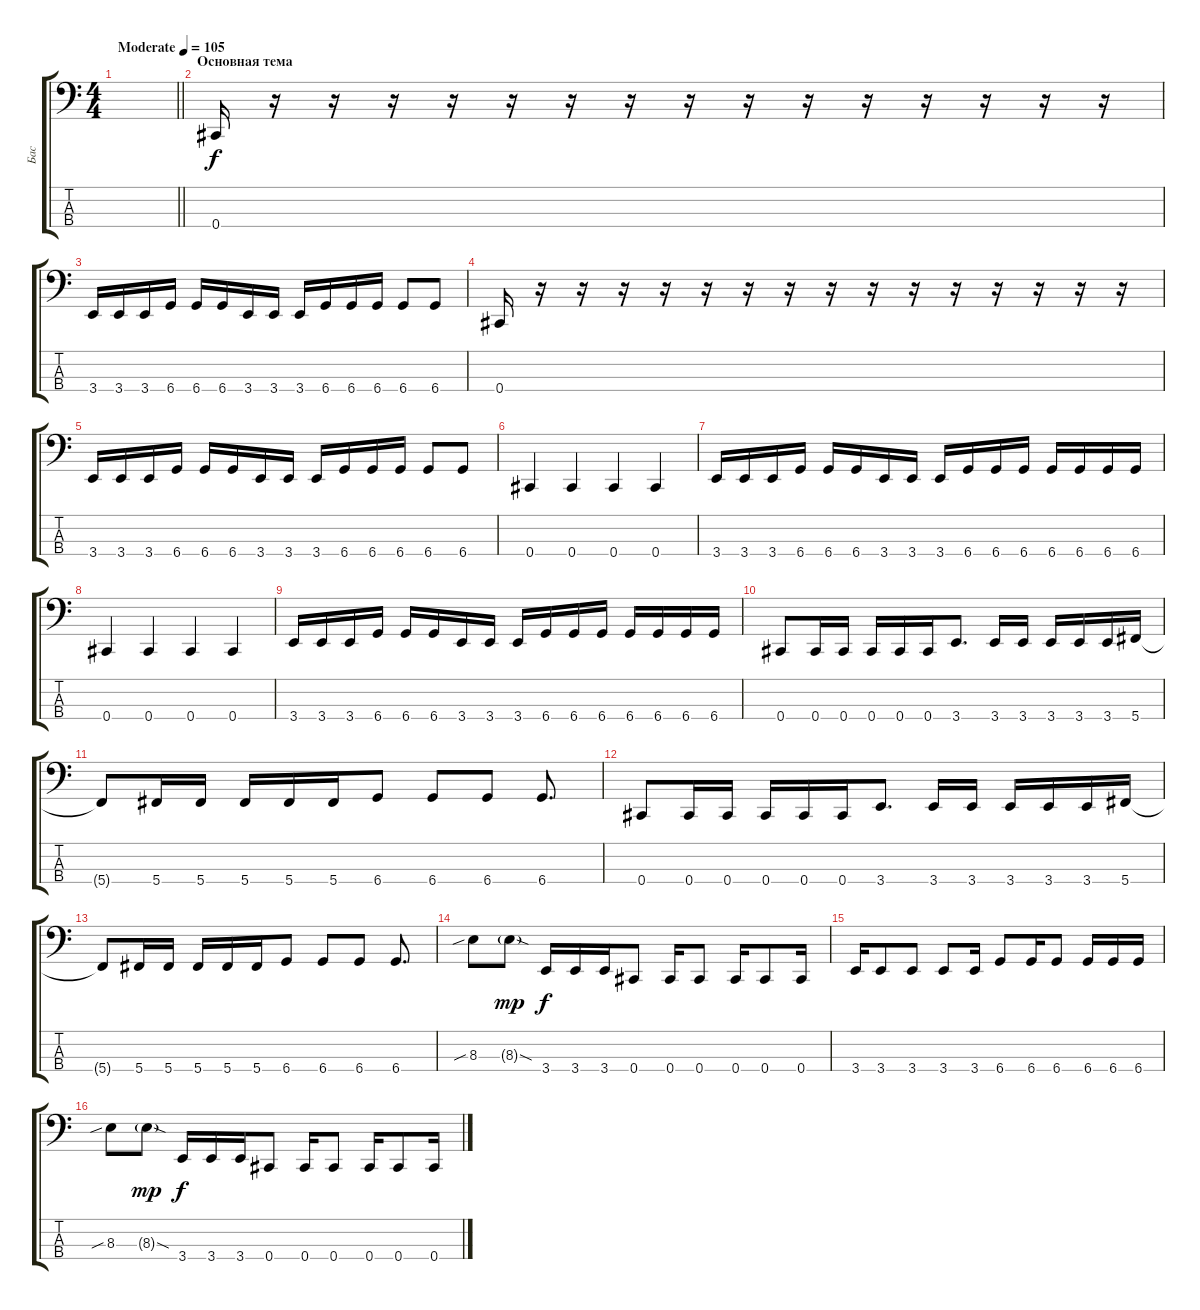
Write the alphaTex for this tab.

\track ("Бас" "Бас") {instrument electricbasspick}
\staff {score tabs}
\tuning (Gb2 Db2 Ab1 Db1) {hide}
\ts (4 4)
\tempo (105 "Moderate")
\clef f4
\barLineRight lightlight
\ks c
|
\section ("" "Основная тема")
0.4.16 r.16 r.16 r.16 r.16 r.16 r.16 r.16 r.16 r.16 r.16 r.16 r.16 r.16 r.16 r.16 |
3.4.16 3.4.16 3.4.16 6.4.16 6.4.16 6.4.16 3.4.16 3.4.16 3.4.16 6.4.16 6.4.16 6.4.16 6.4.8 6.4.8 |
0.4.16 r.16 r.16 r.16 r.16 r.16 r.16 r.16 r.16 r.16 r.16 r.16 r.16 r.16 r.16 r.16 |
3.4.16 3.4.16 3.4.16 6.4.16 6.4.16 6.4.16 3.4.16 3.4.16 3.4.16 6.4.16 6.4.16 6.4.16 6.4.8 6.4.8 |
0.4.4 0.4.4 0.4.4 0.4.4 |
3.4.16 3.4.16 3.4.16 6.4.16 6.4.16 6.4.16 3.4.16 3.4.16 3.4.16 6.4.16 6.4.16 6.4.16 6.4.16 6.4.16 6.4.16 6.4.16 |
0.4.4 0.4.4 0.4.4 0.4.4 |
3.4.16 3.4.16 3.4.16 6.4.16 6.4.16 6.4.16 3.4.16 3.4.16 3.4.16 6.4.16 6.4.16 6.4.16 6.4.16 6.4.16 6.4.16 6.4.16 |
0.4.8 0.4.16 0.4.16 0.4.16 0.4.16 0.4.16 3.4.8{d} 3.4.16 3.4.16 3.4.16 3.4.16 3.4.16 5.4.16 |
5.4{t}.8 5.4.16 5.4.16 5.4.16 5.4.16 5.4.16 6.4.8 6.4.8 6.4.8 6.4.8{d} |
0.4.8 0.4.16 0.4.16 0.4.16 0.4.16 0.4.16 3.4.8{d} 3.4.16 3.4.16 3.4.16 3.4.16 3.4.16 5.4.16 |
5.4{t}.8 5.4.16 5.4.16 5.4.16 5.4.16 5.4.16 6.4.8 6.4.8 6.4.8 6.4.8{d} |
8.3{sib}.8 8.3{sod g}.8{dy mp} 3.4.16{dy f} 3.4.16 3.4.16 0.4.8 0.4.16 0.4.8 0.4.16 0.4.8 0.4.16 |
3.4.16 3.4.8 3.4.8 3.4.8 3.4.16 6.4.8 6.4.16 6.4.8 6.4.16 6.4.16 6.4.16 |
8.3{sib}.8 8.3{sod g}.8{dy mp} 3.4.16{dy f} 3.4.16 3.4.16 0.4.8 0.4.16 0.4.8 0.4.16 0.4.8 0.4.16
